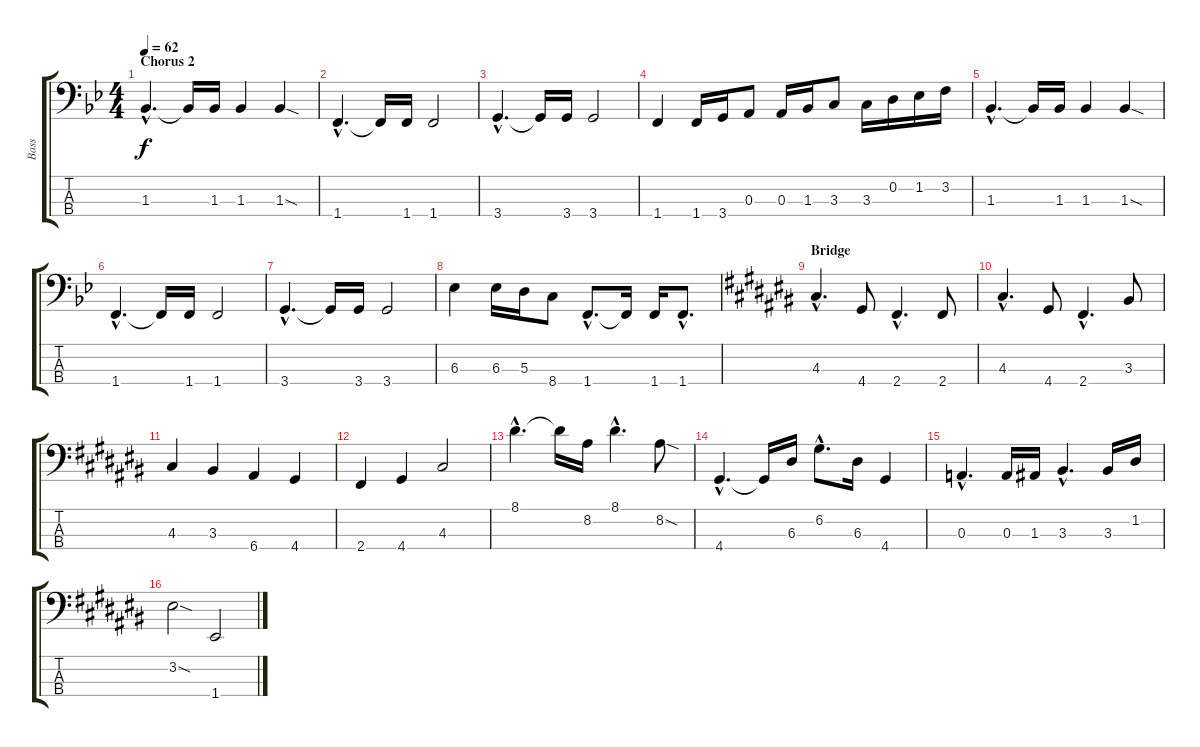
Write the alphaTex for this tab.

\track ("Bass" "Bass") {instrument electricbassfinger}
\staff {score tabs}
\tuning (G2 D2 A1 E1) {hide}
\ts (4 4)
\section ("" "Chorus 2")
\tempo 62
\clef f4
\ks bb
1.3{hac}.4{d dy f} 1.3{t}.16 1.3.16 1.3.4 1.3{sod}.4 |
1.4{hac}.4{d} 1.4{t}.16 1.4.16 1.4.2 |
3.4{hac}.4{d} 3.4{t}.16 3.4.16 3.4.2 |
1.4.4 1.4.16 3.4.16 0.3.8 0.3.16 1.3.16 3.3.8 3.3.16 0.2.16 1.2.16 3.2.16 |
1.3{hac}.4{d} 1.3{t}.16 1.3.16 1.3.4 1.3{sod}.4 |
1.4{hac}.4{d} 1.4{t}.16 1.4.16 1.4.2 |
3.4{hac}.4{d} 3.4{t}.16 3.4.16 3.4.2 |
6.3.4 6.3.16 5.3.16 8.4.8 1.4{hac}.8{d} 1.4{t}.16 1.4.16 1.4{hac}.8{d} |
\section ("" "Bridge")
\ks c#
4.3{hac}.4{d} 4.4.8 2.4{hac}.4{d} 2.4.8 |
4.3{hac}.4{d} 4.4.8 2.4{hac}.4{d} 3.3.8 |
4.3.4 3.3.4 6.4.4 4.4.4 |
2.4.4 4.4.4 4.3.2 |
8.1{hac}.4{d} 8.1{t}.16 8.2.16 8.1{hac}.4{d} 8.2{sod}.8 |
4.4{hac}.4{d} 4.4{t}.16 6.3.16 6.2{hac}.8{d} 6.3.16 4.4.4 |
0.3{hac}.4{d} 0.3.16 1.3.16 3.3{hac}.4{d} 3.3.16 1.2.16 |
3.2{sod}.2 1.4.2
